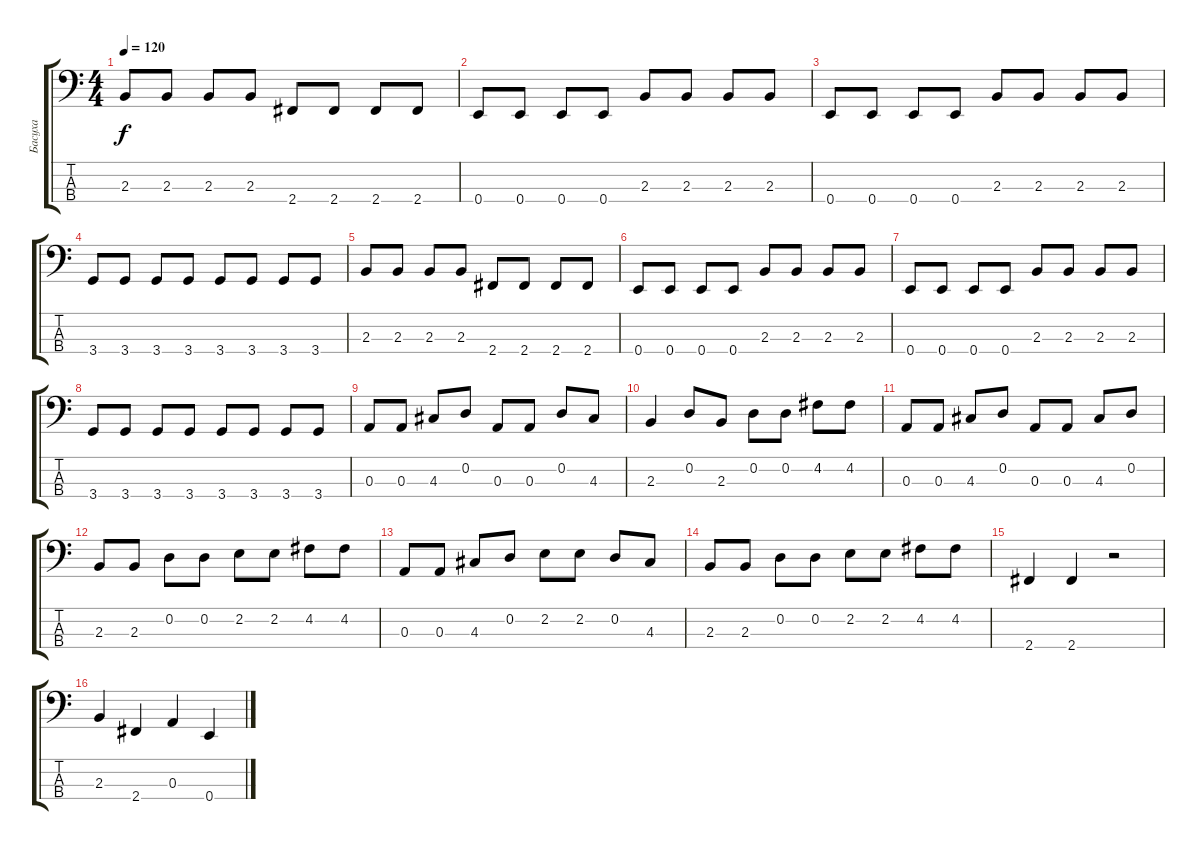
\track ("Басуха" "Басуха") {instrument electricbasspick}
\staff {score tabs}
\tuning (G2 D2 A1 E1) {hide}
\ts (4 4)
\tempo 120
\clef f4
\ks c
2.3.8{dy f} 2.3.8 2.3.8 2.3.8 2.4.8 2.4.8 2.4.8 2.4.8 |
0.4.8 0.4.8 0.4.8 0.4.8 2.3.8 2.3.8 2.3.8 2.3.8 |
0.4.8 0.4.8 0.4.8 0.4.8 2.3.8 2.3.8 2.3.8 2.3.8 |
3.4.8 3.4.8 3.4.8 3.4.8 3.4.8 3.4.8 3.4.8 3.4.8 |
2.3.8 2.3.8 2.3.8 2.3.8 2.4.8 2.4.8 2.4.8 2.4.8 |
0.4.8 0.4.8 0.4.8 0.4.8 2.3.8 2.3.8 2.3.8 2.3.8 |
0.4.8 0.4.8 0.4.8 0.4.8 2.3.8 2.3.8 2.3.8 2.3.8 |
3.4.8 3.4.8 3.4.8 3.4.8 3.4.8 3.4.8 3.4.8 3.4.8 |
0.3.8 0.3.8 4.3.8 0.2.8 0.3.8 0.3.8 0.2.8 4.3.8 |
2.3.4 0.2.8 2.3.8 0.2.8 0.2.8 4.2.8 4.2.8 |
0.3.8 0.3.8 4.3.8 0.2.8 0.3.8 0.3.8 4.3.8 0.2.8 |
2.3.8 2.3.8 0.2.8 0.2.8 2.2.8 2.2.8 4.2.8 4.2.8 |
0.3.8 0.3.8 4.3.8 0.2.8 2.2.8 2.2.8 0.2.8 4.3.8 |
2.3.8 2.3.8 0.2.8 0.2.8 2.2.8 2.2.8 4.2.8 4.2.8 |
2.4.4 2.4.4 r.2 |
2.3.4 2.4.4 0.3.4 0.4.4
